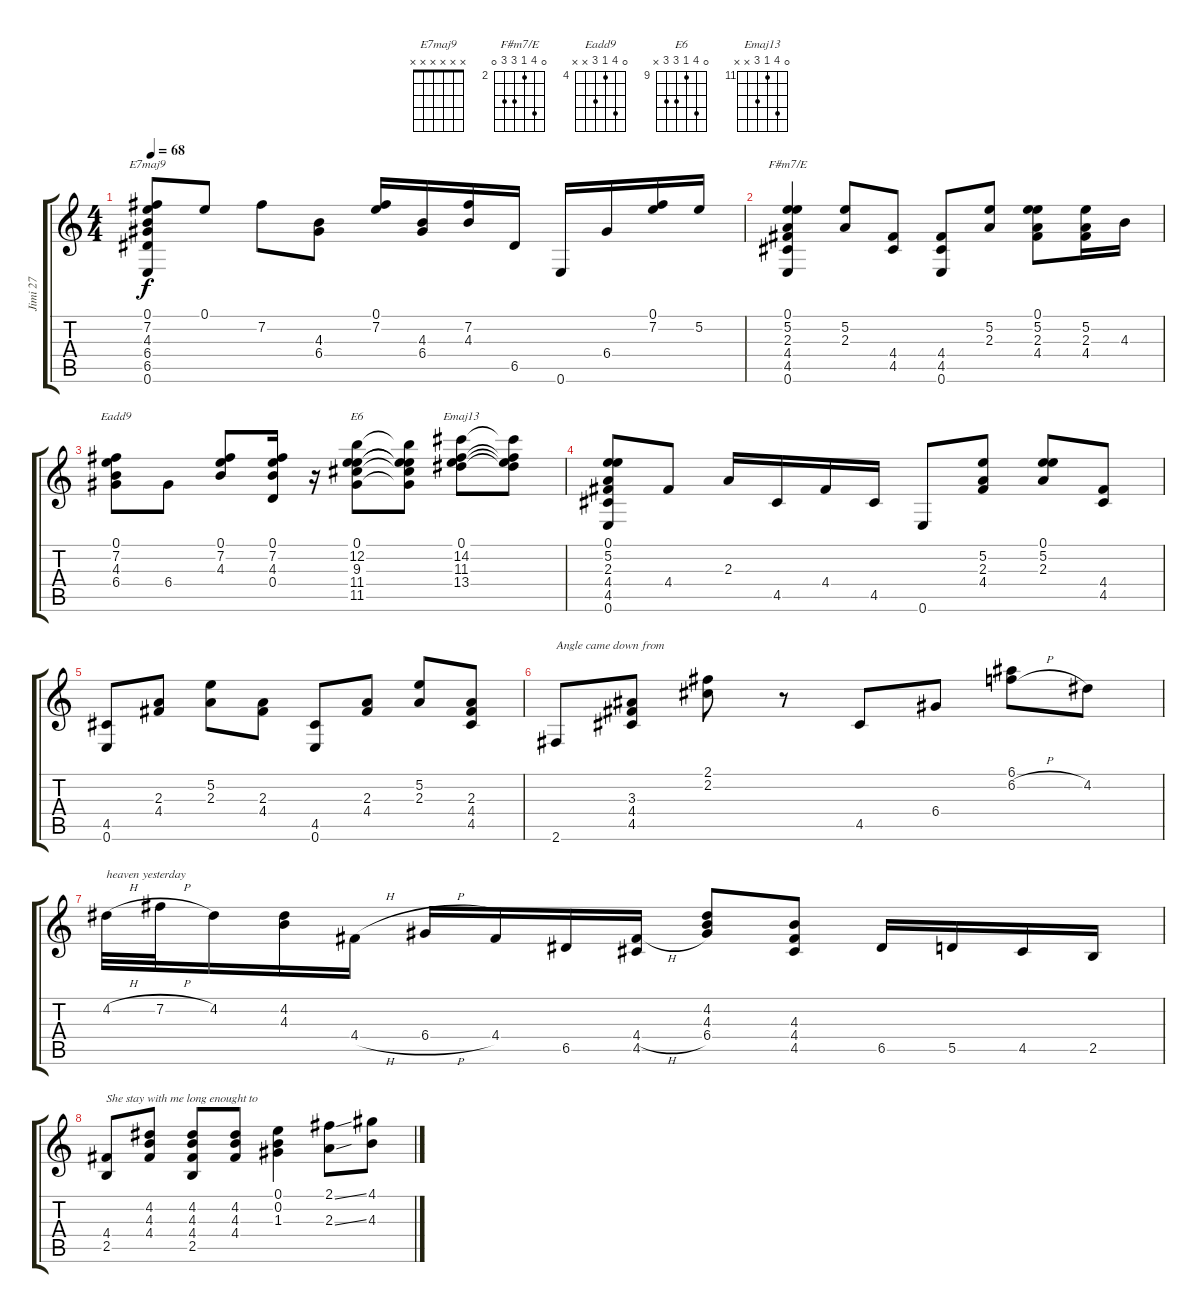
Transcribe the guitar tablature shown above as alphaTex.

\track ("Jimi 27" "Jimi 27") {instrument electricguitarclean}
\staff {score tabs}
\tuning (E4 B3 G3 D3 A2 E2) {hide}
\chord ("E7maj9" x x x x x x) {firstfret 0}
\chord ("F#m7/E" 0 5 2 4 4 0) {firstfret 2}
\chord ("Eadd9" 0 7 4 6 x x) {firstfret 4}
\chord ("E6" 0 12 9 11 11 x) {firstfret 9}
\chord ("Emaj13" 0 14 11 13 x x) {firstfret 11}
\ts (4 4)
\tempo 68
\clef g2
\ks c
(0.1 7.2 4.3 6.4 6.5 0.6).8{ch "E7maj9" dy f instrument electricguitarclean} 0.1.8 7.2.8 (4.3 6.4).8 (0.1 7.2).16 (4.3 6.4).16 (7.2 4.3).16 6.5.16 0.6.16 6.4.16 (0.1 7.2).16 5.2.16 |
(0.1 5.2 2.3 4.4 4.5 0.6).4{ch "F#m7/E"} (5.2 2.3).8 (4.4 4.5).8 (4.4 4.5 0.6).8 (5.2 2.3).8 (0.1 5.2 2.3 4.4).8 (5.2 2.3 4.4).16 4.3.16 |
(0.1 7.2 4.3 6.4).8{ch "Eadd9"} 6.4.8 (0.1 7.2 4.3).8 (0.1 7.2 4.3 0.4).16 r.16 (0.1 12.2 9.3 11.4 11.5).8{ch "E6"} (0.1{t} 12.2{t} 9.3{t} 11.4{t} 11.5{t}).8 (0.1 14.2 11.3 13.4).8{ch "Emaj13"} (0.1{t} 14.2{t} 11.3{t} 13.4{t}).8 |
(0.1 5.2 2.3 4.4 4.5 0.6).8 4.4.8 2.3.16 4.5.16 4.4.16 4.5.16 0.6.8 (5.2 2.3 4.4).8 (0.1 5.2 2.3).8 (4.4 4.5).8 |
(4.5 0.6).8 (2.3 4.4).8 (5.2 2.3).8 (2.3 4.4).8 (4.5 0.6).8 (2.3 4.4).8 (5.2 2.3).8 (2.3 4.4 4.5).8 |
2.6.8{txt "Angle came down from"} (3.3 4.4 4.5).8 (2.1 2.2).8 r.8 4.5.8 6.4.8 (6.1 6.2{h}).8 4.2.8 |
4.2{h}.32{txt "heaven yesterday"} 7.2{h}.32 4.2.16 (4.2 4.3).16 4.4{h}.16 6.4{h}.16 4.4.16 6.5.16 (4.4{h} 4.5).16 (4.2 4.3 6.4).8 (4.3 4.4 4.5).8 6.5.16 5.5.16 4.5.16 2.5.16 |
(4.4 2.5).8{txt "She stay with me long enought to"} (4.2 4.3 4.4).8 (4.2 4.3 4.4 2.5).8 (4.2 4.3 4.4).8 (0.1 0.2 1.3).4 (2.1{ss} 2.3{ss}).8 (4.1 4.3).8
